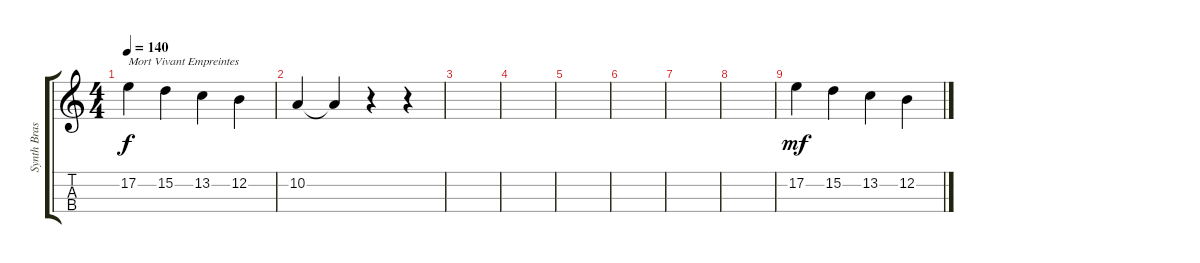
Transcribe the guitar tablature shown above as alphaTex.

\track ("Synth Brass" "Synth Bras") {instrument synthbrass1}
\staff {score tabs}
\tuning (E4 B3 G3 D3) {hide}
\ts (4 4)
\tempo 140
\clef g2
\ks c
17.2.4{txt "Mort Vivant Empreintes  " dy f} 15.2.4 13.2.4 12.2.4 |
10.2.4 10.2{t}.4 r.4 r.4 |
|
|
|
|
|
|
17.2.4{dy mf} 15.2.4 13.2.4 12.2.4
